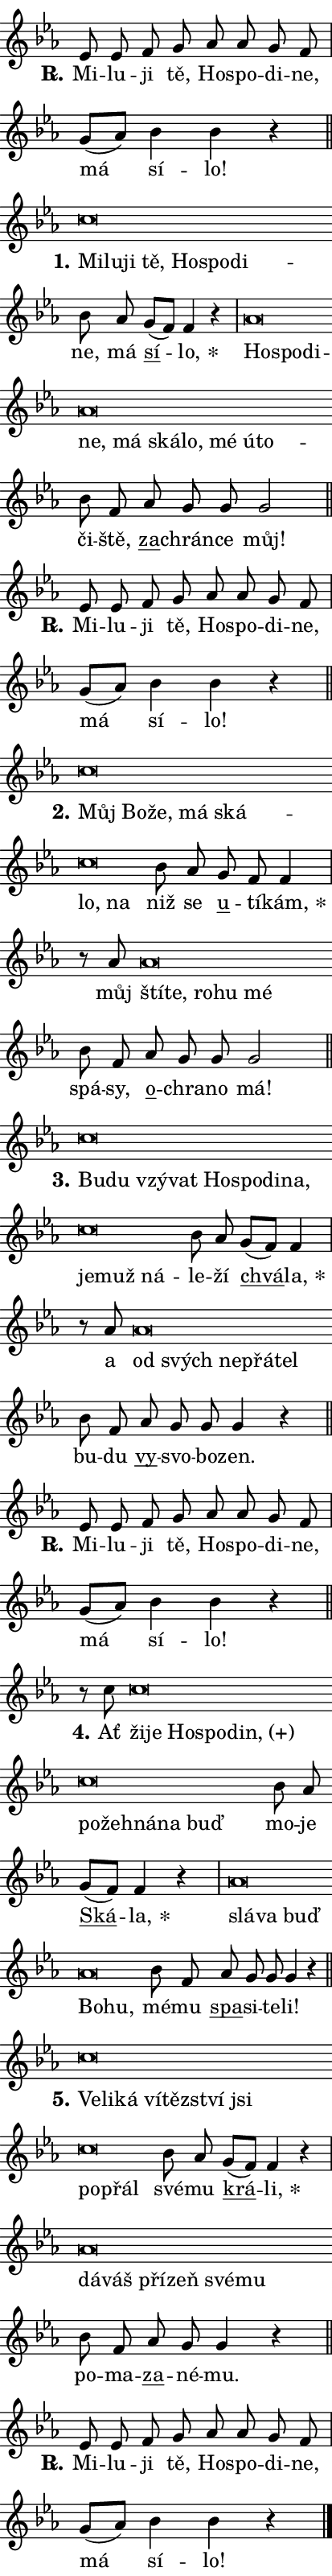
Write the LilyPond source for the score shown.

\version "2.24.0"
\header { tagline = "" }
\paper {
  indent = 0\cm
  top-margin = 0\cm
  right-margin = 0\cm
  bottom-margin = 0\cm
  left-margin = 0\cm
  paper-width = 7\cm
  page-breaking = #ly:one-page-breaking
  system-system-spacing.basic-distance = #11
  score-system-spacing.basic-distance = #11
  ragged-last = ##f
}


%% Author: Thomas Morley
%% https://lists.gnu.org/archive/html/lilypond-user/2020-05/msg00002.html
#(define (line-position grob)
"Returns position of @var[grob} in current system:
   @code{'start}, if at first time-step
   @code{'end}, if at last time-step
   @code{'middle} otherwise
"
  (let* ((col (ly:item-get-column grob))
         (ln (ly:grob-object col 'left-neighbor))
         (rn (ly:grob-object col 'right-neighbor))
         (col-to-check-left (if (ly:grob? ln) ln col))
         (col-to-check-right (if (ly:grob? rn) rn col))
         (break-dir-left
           (and
             (ly:grob-property col-to-check-left 'non-musical #f)
             (ly:item-break-dir col-to-check-left)))
         (break-dir-right
           (and
             (ly:grob-property col-to-check-right 'non-musical #f)
             (ly:item-break-dir col-to-check-right))))
        (cond ((eqv? 1 break-dir-left) 'start)
              ((eqv? -1 break-dir-right) 'end)
              (else 'middle))))

#(define (tranparent-at-line-position vctor)
  (lambda (grob)
  "Relying on @code{line-position} select the relevant enry from @var{vctor}.
Used to determine transparency,"
    (case (line-position grob)
      ((end) (not (vector-ref vctor 0)))
      ((middle) (not (vector-ref vctor 1)))
      ((start) (not (vector-ref vctor 2))))))

noteHeadBreakVisibility =
#(define-music-function (break-visibility)(vector?)
"Makes @code{NoteHead}s transparent relying on @var{break-visibility}"
#{
  \override NoteHead.transparent =
    #(tranparent-at-line-position break-visibility)
#})

#(define delete-ledgers-for-transparent-note-heads
  (lambda (grob)
    "Reads whether a @code{NoteHead} is transparent.
If so this @code{NoteHead} is removed from @code{'note-heads} from
@var{grob}, which is supposed to be @code{LedgerLineSpanner}.
As a result ledgers are not printed for this @code{NoteHead}"
    (let* ((nhds-array (ly:grob-object grob 'note-heads))
           (nhds-list
             (if (ly:grob-array? nhds-array)
                 (ly:grob-array->list nhds-array)
                 '()))
           ;; Relies on the transparent-property being done before
           ;; Staff.LedgerLineSpanner.after-line-breaking is executed.
           ;; This is fragile ...
           (to-keep
             (remove
               (lambda (nhd)
                 (ly:grob-property nhd 'transparent #f))
               nhds-list)))
      ;; TODO find a better method to iterate over grob-arrays, similiar
      ;; to filter/remove etc for lists
      ;; For now rebuilt from scratch
      (set! (ly:grob-object grob 'note-heads)  '())
      (for-each
        (lambda (nhd)
          (ly:pointer-group-interface::add-grob grob 'note-heads nhd))
        to-keep))))

hideNotes = {
  \noteHeadBreakVisibility #begin-of-line-visible
}
unHideNotes = {
  \noteHeadBreakVisibility #all-visible
}

% work-around for resetting accidentals
% https://lilypond.org/doc/v2.23/Documentation/notation/displaying-rhythms#unmetered-music
cadenzaMeasure = {
  \cadenzaOff
  \partial 1024 s1024
  \cadenzaOn
}

#(define-markup-command (accent layout props text) (markup?)
  "Underline accented syllable"
  (interpret-markup layout props
    #{\markup \override #'(offset . 4.3) \underline { #text }#}))

responsum = \markup \concat {
  "R" \hspace #-1.05 \path #0.1 #'((moveto 0 0.07) (lineto 0.9 0.8)) \hspace #0.05 "."
}

\layout {
    \context {
        \Staff
        \remove "Time_signature_engraver"
        \override LedgerLineSpanner.after-line-breaking = #delete-ledgers-for-transparent-note-heads
    }
    \context {
        \Voice {
            \override NoteHead.output-attributes = #'((class . "notehead"))
            \override Hairpin.height = #0.55
        }
    }
    \context {
        \Lyrics {
            \override StanzaNumber.output-attributes = #'((class . "stanzanumber"))
            \override LyricSpace.minimum-distance = #0.9
            \override LyricText.font-name = #"TeX Gyre Schola"
            \override LyricText.font-size = 1
            \override StanzaNumber.font-name = #"TeX Gyre Schola Bold"
            \override StanzaNumber.font-size = 1
        }
    }
}

% magnetic-lyrics.ily
%
%   written by
%     Jean Abou Samra <jean@abou-samra.fr>
%     Werner Lemberg <wl@gnu.org>
%
%   adapted by
%     Jiri Hon <jiri.hon@gmail.com>
%
% Version 2022-Apr-15

% https://www.mail-archive.com/lilypond-user@gnu.org/msg149350.html

#(define (Left_hyphen_pointer_engraver context)
   "Collect syllable-hyphen-syllable occurrences in lyrics and store
them in properties.  This engraver only looks to the left.  For
example, if the lyrics input is @code{foo -- bar}, it does the
following.

@itemize @bullet
@item
Set the @code{text} property of the @code{LyricHyphen} grob between
@q{foo} and @q{bar} to @code{foo}.

@item
Set the @code{left-hyphen} property of the @code{LyricText} grob with
text @q{foo} to the @code{LyricHyphen} grob between @q{foo} and
@q{bar}.
@end itemize

Use this auxiliary engraver in combination with the
@code{lyric-@/text::@/apply-@/magnetic-@/offset!} hook."
   (let ((hyphen #f)
         (text #f))
     (make-engraver
      (acknowledgers
       ((lyric-syllable-interface engraver grob source-engraver)
        (set! text grob)))
      (end-acknowledgers
       ((lyric-hyphen-interface engraver grob source-engraver)
        ;(when (not (grob::has-interface grob 'lyric-space-interface))
          (set! hyphen grob)));)
      ((stop-translation-timestep engraver)
       (when (and text hyphen)
         (ly:grob-set-object! text 'left-hyphen hyphen))
       (set! text #f)
       (set! hyphen #f)))))

#(define (lyric-text::apply-magnetic-offset! grob)
   "If the space between two syllables is less than the value in
property @code{LyricText@/.details@/.squash-threshold}, move the right
syllable to the left so that it gets concatenated with the left
syllable.

Use this function as a hook for
@code{LyricText@/.after-@/line-@/breaking} if the
@code{Left_@/hyphen_@/pointer_@/engraver} is active."
   (let ((hyphen (ly:grob-object grob 'left-hyphen #f)))
     (when hyphen
       (let ((left-text (ly:spanner-bound hyphen LEFT)))
         (when (grob::has-interface left-text 'lyric-syllable-interface)
           (let* ((common (ly:grob-common-refpoint grob left-text X))
                  (this-x-ext (ly:grob-extent grob common X))
                  (left-x-ext
                   (begin
                     ;; Trigger magnetism for left-text.
                     (ly:grob-property left-text 'after-line-breaking)
                     (ly:grob-extent left-text common X)))
                  ;; `delta` is the gap width between two syllables.
                  (delta (- (interval-start this-x-ext)
                            (interval-end left-x-ext)))
                  (details (ly:grob-property grob 'details))
                  (threshold (assoc-get 'squash-threshold details 0.2)))
             (when (< delta threshold)
               (let* (;; We have to manipulate the input text so that
                      ;; ligatures crossing syllable boundaries are not
                      ;; disabled.  For languages based on the Latin
                      ;; script this is essentially a beautification.
                      ;; However, for non-Western scripts it can be a
                      ;; necessity.
                      (lt (ly:grob-property left-text 'text))
                      (rt (ly:grob-property grob 'text))
                      (is-space (grob::has-interface hyphen 'lyric-space-interface))
                      (space (if is-space " " ""))
                      (space-markup (grob-interpret-markup grob " "))
                      (space-size (interval-length (ly:stencil-extent space-markup X)))
                      (extra-delta (if is-space space-size 0))
                      ;; Append new syllable.
                      (ltrt-space (if (and (string? lt) (string? rt))
                                (string-append lt space rt)
                                (make-concat-markup (list lt space rt))))
                      ;; Right-align `ltrt` to the right side.
                      (ltrt-space-markup (grob-interpret-markup
                               grob
                               (make-translate-markup
                                (cons (interval-length this-x-ext) 0)
                                (make-right-align-markup ltrt-space)))))
                 (begin
                   ;; Don't print `left-text`.
                   (ly:grob-set-property! left-text 'stencil #f)
                   ;; Set text and stencil (which holds all collected
                   ;; syllables so far) and shift it to the left.
                   (ly:grob-set-property! grob 'text ltrt-space)
                   (ly:grob-set-property! grob 'stencil ltrt-space-markup)
                   (ly:grob-translate-axis! grob (- (- delta extra-delta)) X))))))))))


#(define (lyric-hyphen::displace-bounds-first grob)
   ;; Make very sure this callback isn't triggered too early.
   (let ((left (ly:spanner-bound grob LEFT))
         (right (ly:spanner-bound grob RIGHT)))
     (ly:grob-property left 'after-line-breaking)
     (ly:grob-property right 'after-line-breaking)
     (ly:lyric-hyphen::print grob)))

squashThreshold = #0.4

\layout {
  \context {
    \Lyrics
    \consists #Left_hyphen_pointer_engraver
    \override LyricText.after-line-breaking =
      #lyric-text::apply-magnetic-offset!
    \override LyricHyphen.stencil = #lyric-hyphen::displace-bounds-first
    \override LyricText.details.squash-threshold = \squashThreshold
    \override LyricHyphen.minimum-distance = 0
    \override LyricHyphen.minimum-length = \squashThreshold
  }
}

squash = \override LyricText.details.squash-threshold = 9999
unSquash = \override LyricText.details.squash-threshold = \squashThreshold

left = \override LyricText.self-alignment-X = #LEFT
unLeft = \revert LyricText.self-alignment-X

starOffset = #(lambda (grob) 
                (let ((x_offset (ly:self-alignment-interface::aligned-on-x-parent grob)))
                  (if (= x_offset 0) 0 (+ x_offset 1.2))))

star = #(define-music-function (syllable)(string?)
"Append star separator at the end of a syllable"
#{
  \once \override LyricText.X-offset = #starOffset
  \lyricmode { \markup {
    #syllable
    \override #'((font-name . "TeX Gyre Schola Bold")) \hspace #0.2 \lower #0.65 \larger "*"
  } }
#})

starAccent = #(define-music-function (syllable)(string?)
"Append star separator at the end of a syllable and make accent"
#{
  \once \override LyricText.X-offset = #starOffset
  \lyricmode { \markup {
    \accent #syllable
    \override #'((font-name . "TeX Gyre Schola Bold")) \hspace #0.2 \lower #0.65 \larger "*"
  } }
#})

breath = #(define-music-function (syllable)(string?)
"Append breathing indicator at the end of a syllable"
#{
  \lyricmode { \markup { #syllable "+" } }
#})

optionalBreath = #(define-music-function (syllable)(string?)
"Append optional breathing indicator at the end of a syllable"
#{
  \lyricmode { \markup { #syllable "(+)" } }
#})


\score {
    <<
        \new Voice = "melody" { \cadenzaOn \key es \major \relative { es'8 es f g as as g f \cadenzaMeasure \bar "|" g[( as)] bes4 bes r \cadenzaMeasure \bar "||" \break } }
        \new Lyrics \lyricsto "melody" { \lyricmode { \set stanza = \responsum
Mi -- lu -- ji tě, Ho -- spo -- di -- ne, má sí -- lo! } }
    >>
    \layout {}
}

\score {
    <<
        \new Voice = "melody" { \cadenzaOn \key es \major \relative { c''\breve*1/16 \hideNotes \breve*1/16 \bar "" \breve*1/16 \bar "" \breve*1/16 \bar "" \breve*1/16 \bar "" \breve*1/16 \breve*1/16 \bar "" \unHideNotes bes8 as \bar "" g[( f)] f4 r \cadenzaMeasure \bar "|" as\breve*1/16 \hideNotes \breve*1/16 \bar "" \breve*1/16 \bar "" \breve*1/16 \bar "" \breve*1/16 \bar "" \breve*1/16 \bar "" \breve*1/16 \bar "" \breve*1/16 \bar "" \breve*1/16 \breve*1/16 \bar "" \unHideNotes bes8 f \bar "" as g g g2 \cadenzaMeasure \bar "||" \break } }
        \new Lyrics \lyricsto "melody" { \lyricmode { \set stanza = "1."
\left Mi -- \squash lu -- ji tě, Ho -- spo -- di -- \unLeft \unSquash ne, má \markup \accent sí -- \star lo, \left Ho -- \squash spo -- di -- ne, má ská -- lo, mé ú -- to -- \unLeft \unSquash či -- ště, \markup \accent za -- chrán -- ce můj! } }
    >>
    \layout {}
}

\score {
    <<
        \new Voice = "melody" { \cadenzaOn \key es \major \relative { es'8 es f g as as g f \cadenzaMeasure \bar "|" g[( as)] bes4 bes r \cadenzaMeasure \bar "||" \break } }
        \new Lyrics \lyricsto "melody" { \lyricmode { \set stanza = \responsum
Mi -- lu -- ji tě, Ho -- spo -- di -- ne, má sí -- lo! } }
    >>
    \layout {}
}

\score {
    <<
        \new Voice = "melody" { \cadenzaOn \key es \major \relative { c''\breve*1/16 \hideNotes \breve*1/16 \bar "" \breve*1/16 \bar "" \breve*1/16 \bar "" \breve*1/16 \bar "" \breve*1/16 \breve*1/16 \bar "" \unHideNotes bes8 as \bar "" g f f4 \cadenzaMeasure \bar "|" r8 as8 as\breve*1/16 \hideNotes \breve*1/16 \bar "" \breve*1/16 \bar "" \breve*1/16 \breve*1/16 \bar "" \unHideNotes bes8 f \bar "" as g g g2 \cadenzaMeasure \bar "||" \break } }
        \new Lyrics \lyricsto "melody" { \lyricmode { \set stanza = "2."
\left Můj \squash Bo -- že, má ská -- lo, na \unLeft \unSquash niž se \markup \accent u -- tí -- \star kám, můj \left ští -- \squash te, ro -- hu mé \unLeft \unSquash spá -- sy, \markup \accent o -- chra -- no má! } }
    >>
    \layout {}
}

\score {
    <<
        \new Voice = "melody" { \cadenzaOn \key es \major \relative { c''\breve*1/16 \hideNotes \breve*1/16 \bar "" \breve*1/16 \bar "" \breve*1/16 \bar "" \breve*1/16 \bar "" \breve*1/16 \bar "" \breve*1/16 \bar "" \breve*1/16 \bar "" \breve*1/16 \bar "" \breve*1/16 \breve*1/16 \bar "" \unHideNotes bes8 as \bar "" g[( f)] f4 \cadenzaMeasure \bar "|" r8 as8 as\breve*1/16 \hideNotes \breve*1/16 \bar "" \breve*1/16 \bar "" \breve*1/16 \breve*1/16 \bar "" \unHideNotes bes8 f \bar "" as g g g4 r \cadenzaMeasure \bar "||" \break } }
        \new Lyrics \lyricsto "melody" { \lyricmode { \set stanza = "3."
\left Bu -- \squash du vzý -- vat Ho -- spo -- di -- na, je -- muž ná -- \unLeft \unSquash le -- ží \markup \accent chvá -- \star la, a \left od \squash svých ne -- přá -- tel \unLeft \unSquash bu -- du \markup \accent vy -- svo -- bo -- zen. } }
    >>
    \layout {}
}

\score {
    <<
        \new Voice = "melody" { \cadenzaOn \key es \major \relative { es'8 es f g as as g f \cadenzaMeasure \bar "|" g[( as)] bes4 bes r \cadenzaMeasure \bar "||" \break } }
        \new Lyrics \lyricsto "melody" { \lyricmode { \set stanza = \responsum
Mi -- lu -- ji tě, Ho -- spo -- di -- ne, má sí -- lo! } }
    >>
    \layout {}
}

\score {
    <<
        \new Voice = "melody" { \cadenzaOn \key es \major \relative { r8 c''8 c\breve*1/16 \hideNotes \breve*1/16 \bar "" \breve*1/16 \bar "" \breve*1/16 \bar "" \breve*1/16 \bar "" \breve*1/16 \bar "" \breve*1/16 \bar "" \breve*1/16 \bar "" \breve*1/16 \breve*1/16 \bar "" \unHideNotes bes8 as \bar "" g[( f)] f4 r \cadenzaMeasure \bar "|" as\breve*1/16 \hideNotes \breve*1/16 \bar "" \breve*1/16 \bar "" \breve*1/16 \breve*1/16 \bar "" \unHideNotes bes8 f \bar "" as g g g4 r \cadenzaMeasure \bar "||" \break } }
        \new Lyrics \lyricsto "melody" { \lyricmode { \set stanza = "4."
Ať \left ži -- \squash je Ho -- spo -- \optionalBreath din, po -- žeh -- ná -- na buď \unLeft \unSquash mo -- je \markup \accent Ská -- \star la, \left slá -- \squash va buď Bo -- hu, \unLeft \unSquash mé -- mu \markup \accent spa -- si -- te -- li! } }
    >>
    \layout {}
}

\score {
    <<
        \new Voice = "melody" { \cadenzaOn \key es \major \relative { c''\breve*1/16 \hideNotes \breve*1/16 \bar "" \breve*1/16 \bar "" \breve*1/16 \bar "" \breve*1/16 \bar "" \breve*1/16 \bar "" \breve*1/16 \bar "" \breve*1/16 \breve*1/16 \bar "" \unHideNotes bes8 as \bar "" g[( f)] f4 r \cadenzaMeasure \bar "|" as\breve*1/16 \hideNotes \breve*1/16 \bar "" \breve*1/16 \bar "" \breve*1/16 \bar "" \breve*1/16 \breve*1/16 \bar "" \unHideNotes bes8 f \bar "" as g g4 r \cadenzaMeasure \bar "||" \break } }
        \new Lyrics \lyricsto "melody" { \lyricmode { \set stanza = "5."
\left Ve -- \squash li -- ká ví -- těz -- ství jsi po -- přál \unLeft \unSquash své -- mu \markup \accent krá -- \star li, \left dá -- \squash váš pří -- zeň své -- mu \unLeft \unSquash po -- ma -- \markup \accent za -- né -- mu. } }
    >>
    \layout {}
}

\score {
    <<
        \new Voice = "melody" { \cadenzaOn \key es \major \relative { es'8 es f g as as g f \cadenzaMeasure \bar "|" g[( as)] bes4 bes r \cadenzaMeasure \bar "||" \break } \bar "|." }
        \new Lyrics \lyricsto "melody" { \lyricmode { \set stanza = \responsum
Mi -- lu -- ji tě, Ho -- spo -- di -- ne, má sí -- lo! } }
    >>
    \layout {}
}
